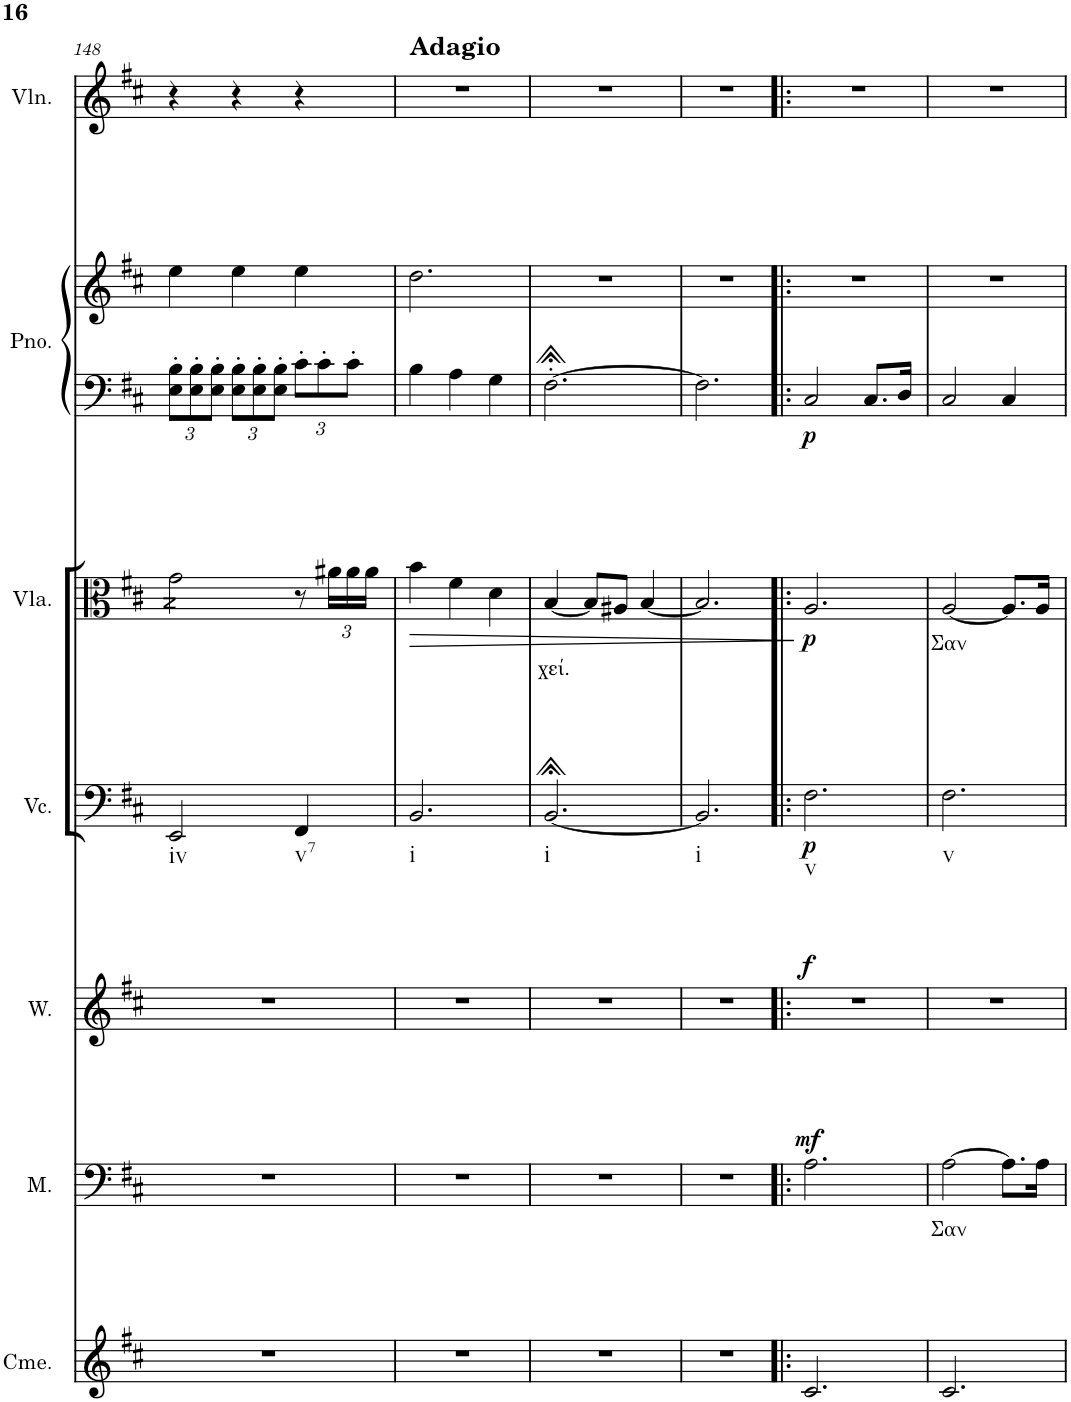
**kern	**kern	**text	**dynam	**kern	**dynam	**kern	**dynam	**kern	**text	**text	**dynam	**kern	**kern	**dynam	**kern
*part7	*part6	*part6	*part6	*part5	*part5	*part4	*part4	*part3	*part3	*part3	*part3	*part2	*part2	*part2	*part1
*staff8	*staff7	*staff7	*staff7	*staff6	*staff6	*staff5	*staff5	*staff4	*staff4	*staff4	*staff4	*staff3	*staff2	*staff2/3	*staff1
*I"Chimes	*I"Men	*	*	*I"Women	*	*I"Violoncello	*	*I"Viola	*	*	*	*I"Grand Piano	*	*	*I"Violin
*I'Cme.	*I'M.	*	*	*I'W.	*	*I'Vc.	*	*I'Vla.	*	*	*	*I'Pno.	*	*	*I'Vln.
!!LO:PB:g=z
*clefG2	*clefF4	*	*	*clefG2	*	*clefF4	*	*clefC3	*	*	*	*clefF4	*clefG2	*	*clefG2
*k[f#c#]	*k[f#c#]	*	*	*k[f#c#]	*	*k[f#c#]	*	*k[f#c#]	*	*	*	*k[f#c#]	*k[f#c#]	*	*k[f#c#]
*M3/4	*M3/4	*	*	*M3/4	*	*M3/4	*	*M3/4	*	*	*	*M3/4	*M3/4	*	*M3/4
*	*	*	*	*	*	*	*	*	*	*	*	*Xbrackettup	*	*	*
=148	=148	=148	=148	=148	=148	=148	=148	=148	=148	=148	=148	=148	=148	=148	=148
!	!	!	!	!	!	!LO:TX:b:t=iv	!	!	!	!	!	!	!	!	!
2.r	2.r	.	.	2.r	.	2EE/	.	2g@4@\	.	.	.	12E\' 12B\'L	4ee\	.	4r
.	.	.	.	.	.	.	.	.	.	.	.	12E\' 12B\'	.	.	.
.	.	.	.	.	.	.	.	.	.	.	.	12E\' 12B\'J	.	.	.
.	.	.	.	.	.	.	.	.	.	.	.	12E\' 12B\'L	4ee\	.	4r
.	.	.	.	.	.	.	.	.	.	.	.	12E\' 12B\'	.	.	.
.	.	.	.	.	.	.	.	.	.	.	.	12E\' 12B\'J	.	.	.
!	!	!	!	!	!	!LO:TX:b:t=v7	!	!	!	!	!	!	!	!	!
.	.	.	.	.	.	4FF#/	.	8r	.	.	.	12c#'\L	4ee\	.	4r
.	.	.	.	.	.	.	.	.	.	.	.	12c#'\	.	.	.
*	*	*	*	*	*	*	*	*Xbrackettup	*	*	*	*	*	*	*
.	.	.	.	.	.	.	.	24a#X\LL	.	.	.	.	.	.	.
.	.	.	.	.	.	.	.	24a#\	.	.	.	12c#'\J	.	.	.
.	.	.	.	.	.	.	.	24a#\JJ	.	.	.	.	.	.	.
=149	=149	=149	=149	=149	=149	=149	=149	=149	=149	=149	=149	=149	=149	=149	=149
!	!	!	!	!	!	!	!	!	!	!	!	!	!	!	!LO:TX:a:B:t=Adagio
!	!	!	!	!	!	!LO:TX:b:t=i	!	!	!	!	!	!	!	!	!
!	!	!	!	!	!	!	!	!	!	!	!LO:HP:b	!	!	!	!
2.r	2.r	.	.	2.r	.	2.BB/	.	4b\	.	.	>	4B\	2.dd\	.	2.r
.	.	.	.	.	.	.	.	4f#\	.	.	.	4A\	.	.	.
.	.	.	.	.	.	.	.	4d\	.	.	.	4G\	.	.	.
=150	=150	=150	=150	=150	=150	=150	=150	=150	=150	=150	=150	=150	=150	=150	=150
!	!	!	!	!	!	!LO:TX:b:t=i	!	!	!	!	!	!	!	!	!
!	!	!	!	!	!	!	!	!	!	!LO:LY:b	!	!	!	!	!
2.r	2.r	.	.	2.r	.	[2.BB;</	.	[4B/	.	χεί.	.	[2.F#;<'\	2.r	.	2.r
.	.	.	.	.	.	.	.	8B/L]	.	.	.	.	.	.	.
.	.	.	.	.	.	.	.	8A#X/J	.	.	.	.	.	.	.
.	.	.	.	.	.	.	.	[4B/	.	.	.	.	.	.	.
=151	=151	=151	=151	=151	=151	=151	=151	=151	=151	=151	=151	=151	=151	=151	=151
!	!	!	!	!	!	!LO:TX:b:t=i	!	!	!	!	!	!	!	!	!
2.r	2.r	.	.	2.r	.	2.BB/]	.	2.B/]	.	.	.	2.F#\]	2.r	.	2.r
.	.	.	.	.	.	.	.	.	.	.	]	.	.	.	.
=152!|:	=152!|:	=152!|:	=152!|:	=152!|:	=152!|:	=152!|:	=152!|:	=152!|:	=152!|:	=152!|:	=152!|:	=152!|:	=152!|:	=152!|:	=152!|:
!	!	!	!	!	!	!LO:TX:b:t=v	!	!	!	!	!	!	!	!	!
!	!	!	!LO:DY:a	!	!LO:DY:a	!	!LO:DY:b	!	!	!	!LO:DY:b	!	!	!LO:DY:b=2	!
2.c#/	2.A\	.	mf	2.r	f	2.F#\	p	2.A/	.	.	p	2C#/	2.r	p	2.r
.	.	.	.	.	.	.	.	.	.	.	.	8.C#/L	.	.	.
.	.	.	.	.	.	.	.	.	.	.	.	16D/Jk	.	.	.
=153	=153	=153	=153	=153	=153	=153	=153	=153	=153	=153	=153	=153	=153	=153	=153
!	!	!	!	!	!	!LO:TX:b:t=v	!	!	!	!	!	!	!	!	!
!	!	!LO:LY:b	!	!	!	!	!	!	!LO:LY:b	!	!	!	!	!	!
2.c#/	[2A\	Σαν	.	2.r	.	2.F#\	.	[2A/	Σαν	.	.	2C#/	2.r	.	2.r
.	8.A\L]	.	.	.	.	.	.	8.A/L]	.	.	.	4C#/	.	.	.
.	16A\Jk	.	.	.	.	.	.	16A/Jk	.	.	.	.	.	.	.
=	=	=	=	=	=	=	=	=	=	=	=	=	=	=	=
*-	*-	*-	*-	*-	*-	*-	*-	*-	*-	*-	*-	*-	*-	*-	*-
